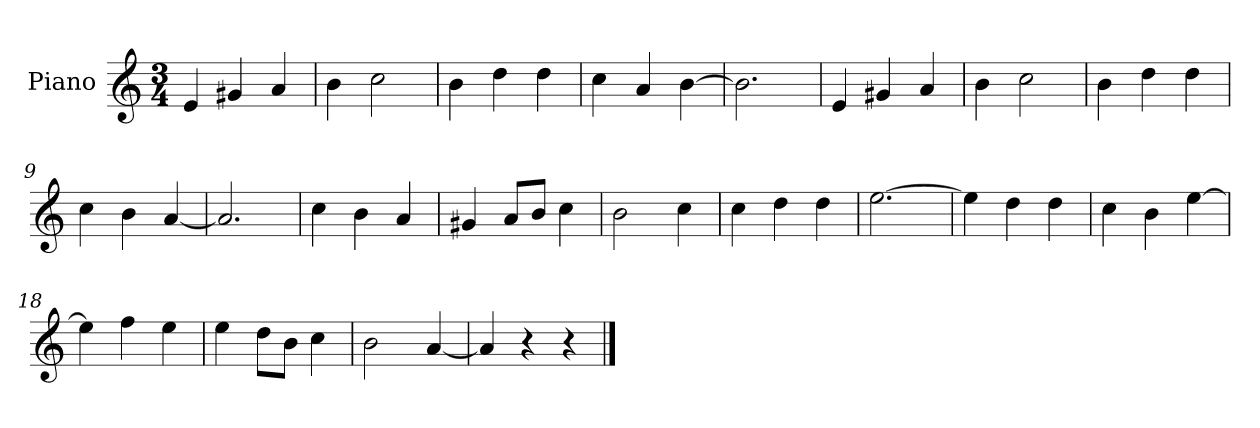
**kern
*part1
*staff1
*I"Piano
*I'P-no
*clefG2
*k[]
*M3/4
*MM178
=1
4e/
4g#X/
4a/
=2
4b\
2cc\
=3
4b\
4dd\
4dd\
=4
4cc\
4a/
[4b\
=5
2.b\]
=6
4e/
4g#X/
4a/
=7
4b\
2cc\
=8
4b\
4dd\
4dd\
=9
4cc\
4b\
[4a/
=10
2.a/]
=11
4cc\
4b\
4a/
!!LO:LB:g=z
=12
4g#X/
8a/L
8b/J
4cc\
=13
2b\
4cc\
=14
4cc\
4dd\
4dd\
=15
[2.ee\
=16
4ee\]
4dd\
4dd\
=17
4cc\
4b\
[4ee\
=18
4ee\]
4ff\
4ee\
=19
4ee\
8dd\L
8b\J
4cc\
=20
2b\
[4a/
=21
4a/]
4r
4r
==
*-
